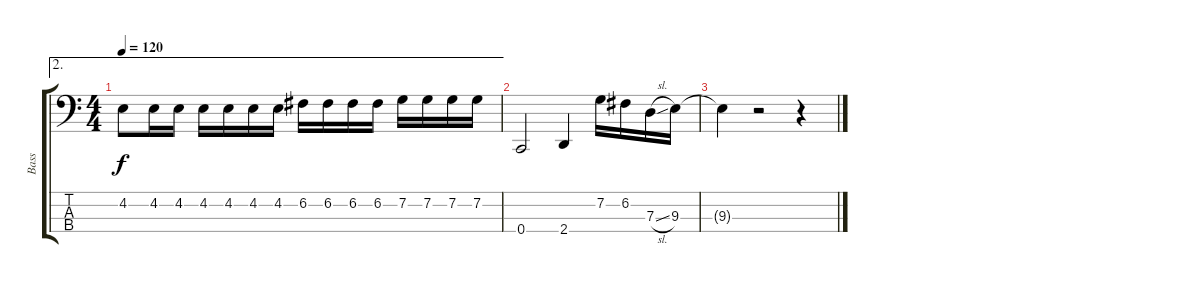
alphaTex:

\track ("Bass" "Bass") {instrument electricbasspick}
\staff {score tabs}
\tuning (F2 C2 G1 C1) {hide}
\ae 2
\ts (4 4)
\tempo 120
\clef f4
\ks c
4.2.8{dy f} 4.2.16 4.2.16 4.2.16 4.2.16 4.2.16 4.2.16 6.2.16 6.2.16 6.2.16 6.2.16 7.2.16 7.2.16 7.2.16 7.2.16 |
0.4.2 2.4.4 7.2.16 6.2.16 7.3{sl}.16 9.3.16 |
9.3{t}.4 r.2 r.4
